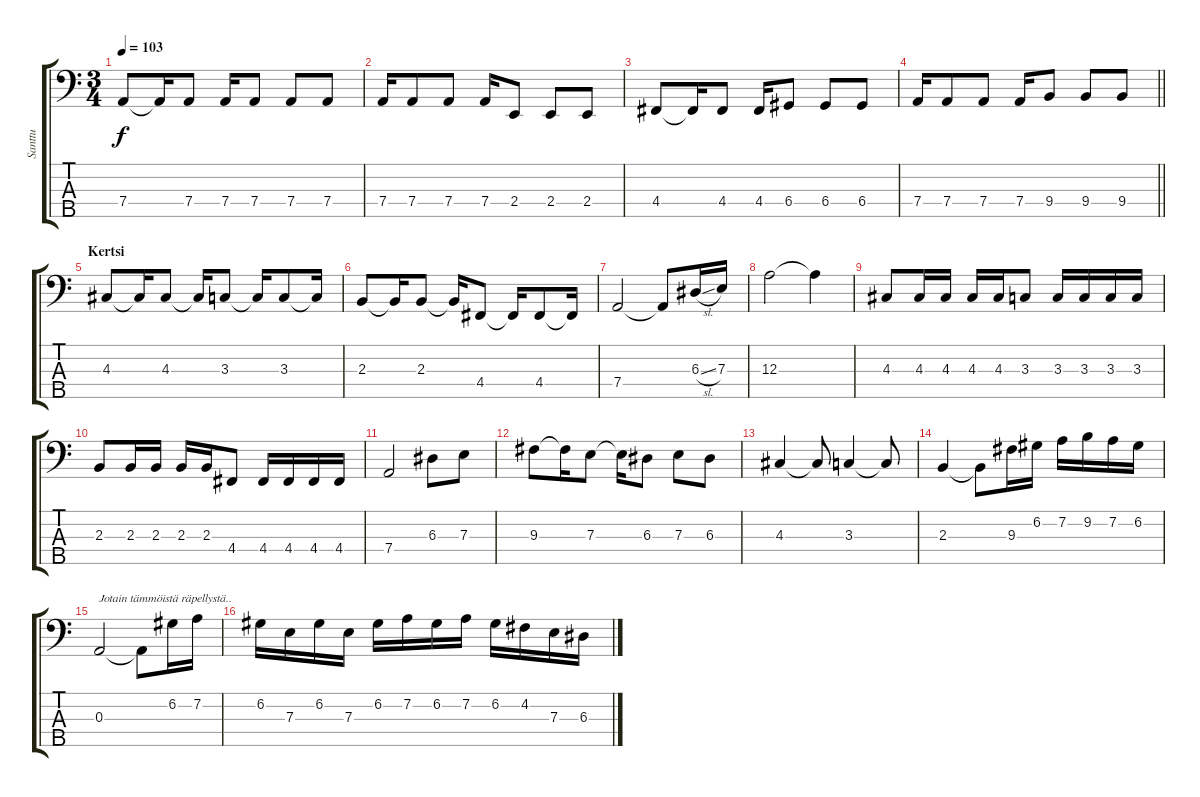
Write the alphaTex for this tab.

\track ("Santtu" "Santtu") {instrument electricbasspick}
\staff {score tabs}
\tuning (G2 D2 A1 D1 A0) {hide}
\ts (3 4)
\tempo 103
\clef f4
\ks c
7.4.8{dy f} 7.4{t}.16 7.4.8 7.4.16 7.4.8 7.4.8 7.4.8 |
7.4.16 7.4.8 7.4.8 7.4.16 2.4.8 2.4.8 2.4.8 |
4.4.8 4.4{t}.16 4.4.8 4.4.16 6.4.8 6.4.8 6.4.8 |
\barLineRight lightlight
7.4.16 7.4.8 7.4.8 7.4.16 9.4.8 9.4.8 9.4.8 |
\section ("" "Kertsi")
4.3.8 4.3{t}.16 4.3.8 4.3{t}.16 3.3.8 3.3{t}.16 3.3.8 3.3{t}.16 |
2.3.8 2.3{t}.16 2.3.8 2.3{t}.16 4.4.8 4.4{t}.16 4.4.8 4.4{t}.16 |
7.4.2 7.4{t}.8 6.3{sl}.16 7.3.16 |
12.3.2 12.3{t}.4 |
4.3.8 4.3.16 4.3.16 4.3.16 4.3.16 3.3.8 3.3.16 3.3.16 3.3.16 3.3.16 |
2.3.8 2.3.16 2.3.16 2.3.16 2.3.16 4.4.8 4.4.16 4.4.16 4.4.16 4.4.16 |
7.4.2 6.3.8 7.3.8 |
9.3.8 9.3{t}.16 7.3.8 7.3{t}.16 6.3.8 7.3.8 6.3.8 |
4.3.4 4.3{t}.8 3.3.4 3.3{t}.8 |
2.3.4 2.3{t}.8 9.3.16 6.2.16 7.2.16 9.2.16 7.2.16 6.2.16 |
0.3.2{txt "Jotain tämmöistä räpellystä.."} 0.3{t}.8 6.2.16 7.2.16 |
6.2.16 7.3.16 6.2.16 7.3.16 6.2.16 7.2.16 6.2.16 7.2.16 6.2.16 4.2.16 7.3.16 6.3.16
